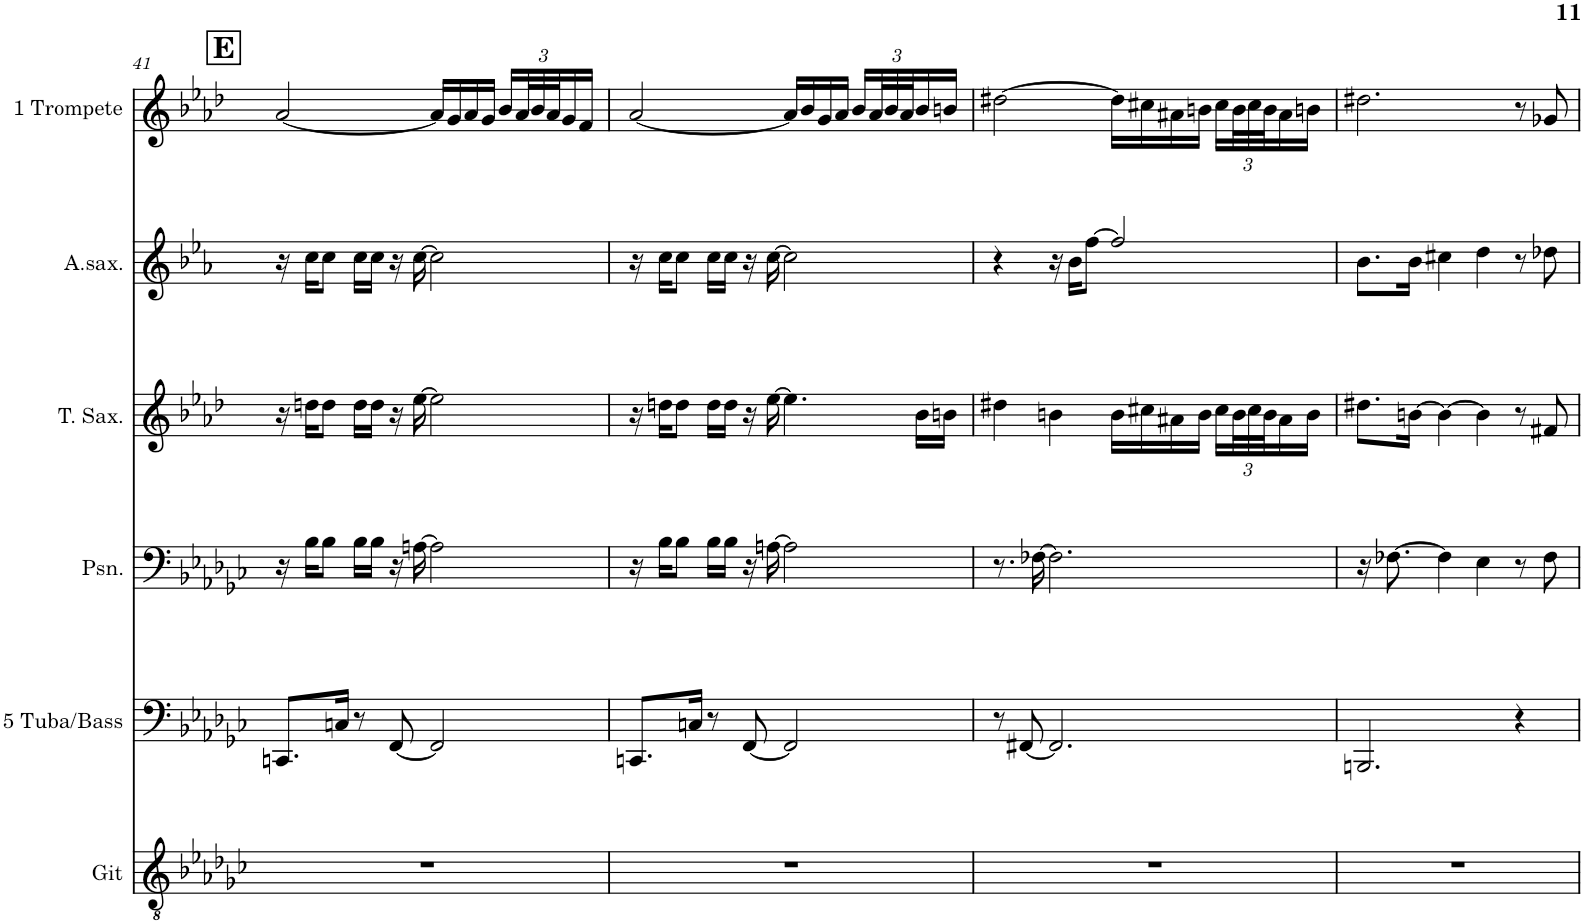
**kern	**kern	**kern	**kern	**kern	**kern
*part6	*part5	*part4	*part3	*part2	*part1
*staff6	*staff5	*staff4	*staff3	*staff2	*staff1
*I"Gitarre	*I"5 Tuba/Bass	*I"Posaune	*I"Tenorsaxophon	*I"Altsaxophon	*I"1 Trompete
*I'Git	*I'5 Tuba/Bass	*I'Psn.	*I'T. Sax.	*I'A.sax.	*I'1 Trompete
!!LO:PB:g=z
*clefGv2	*clefF4	*clefF4	*clefG2	*clefG2	*clefG2
*	*	*	*Trd8c14	*Trd5c9	*Trd1c2
*k[b-e-a-d-g-c-]	*k[b-e-a-d-g-c-]	*k[b-e-a-d-g-c-]	*k[b-e-a-d-]	*k[b-e-a-]	*k[b-e-a-d-]
*M4/4	*M4/4	*M4/4	*M4/4	*M4/4	*M4/4
!!LO:REH:place=s1:a:B:cj:fs=14:t=E
=41	=41	=41	=41	=41	=41
1r	8.CCn/L	16r	16r	16r	[2a-/
.	.	16B-\KL	16ddn\KL	16cc\KL	.
.	.	8B-\J	8dd\J	8cc\J	.
.	16Cn/Jk	.	.	.	.
.	8r	16B-\LL	16dd\LL	16cc\LL	.
.	.	16B-\JJ	16dd\JJ	16cc\JJ	.
.	[8FF/	16r	16r	16r	.
.	.	[16An\	[16ee-\	[16cc\	.
.	2FF/]	2A\]	2ee-\]	2cc\]	16a-/LL]
.	.	.	.	.	16g/
.	.	.	.	.	16a-/
.	.	.	.	.	16g/JJ
.	.	.	.	.	16b-/LL
*	*	*	*	*	*Xbrackettup
.	.	.	.	.	48a-/L
.	.	.	.	.	48b-/
.	.	.	.	.	48a-/J
.	.	.	.	.	16g/
.	.	.	.	.	16f/JJ
=42	=42	=42	=42	=42	=42
1r	8.CCn/L	16r	16r	16r	[2a-/
.	.	16B-\KL	16ddn\KL	16cc\KL	.
.	.	8B-\J	8dd\J	8cc\J	.
.	16Cn/Jk	.	.	.	.
.	8r	16B-\LL	16dd\LL	16cc\LL	.
.	.	16B-\JJ	16dd\JJ	16cc\JJ	.
.	[8FF/	16r	16r	16r	.
.	.	[16An\	[16ee-\	[16cc\	.
.	2FF/]	2A\]	4.ee-\]	2cc\]	16a-/LL]
.	.	.	.	.	16b-/
.	.	.	.	.	16g/
.	.	.	.	.	16a-/JJ
.	.	.	.	.	16b-/LL
.	.	.	.	.	48a-/L
.	.	.	.	.	48b-/
.	.	.	.	.	48a-/J
.	.	.	16b-\LL	.	16b-/
.	.	.	16bn\JJ	.	16bn/JJ
=43	=43	=43	=43	=43	=43
1r	8r	8.r	4dd#X\	4r	[2dd#X\
.	[8FF#X/	.	.	.	.
.	.	[16F-X\	.	.	.
.	2.FF#/]	2.F-\]	4bn\	16r	.
.	.	.	.	16b-\KL	.
.	.	.	.	[8ff\J	.
.	.	.	16b\LL	2ff/]	16dd#\LL]
.	.	.	16cc#X\	.	16cc#X\
.	.	.	16a#X\	.	16a#X\
.	.	.	16b\JJ	.	16bn\JJ
.	.	.	16cc#\LL	.	16cc#\LL
*	*	*	*Xbrackettup	*	*
.	.	.	48b\L	.	48b\L
.	.	.	48cc#\	.	48cc#\
.	.	.	48b\J	.	48b\J
.	.	.	16a#\	.	16a#\
.	.	.	16b\JJ	.	16bn\JJ
=44	=44	=44	=44	=44	=44
1r	2.BBBn/	16r	8.dd#X\L	8.b-\L	2.dd#X\
.	.	[8.F-X\	.	.	.
.	.	.	[16bn\Jk	16b-\Jk	.
.	.	4F-\]	4b\_	4cc#X\	.
.	.	4E-\	4b\]	4dd\	.
.	4r	8r	8r	8r	8r
.	.	8F-\	8f#X/	8dd-X\	8g-X/
=	=	=	=	=	=
*-	*-	*-	*-	*-	*-
